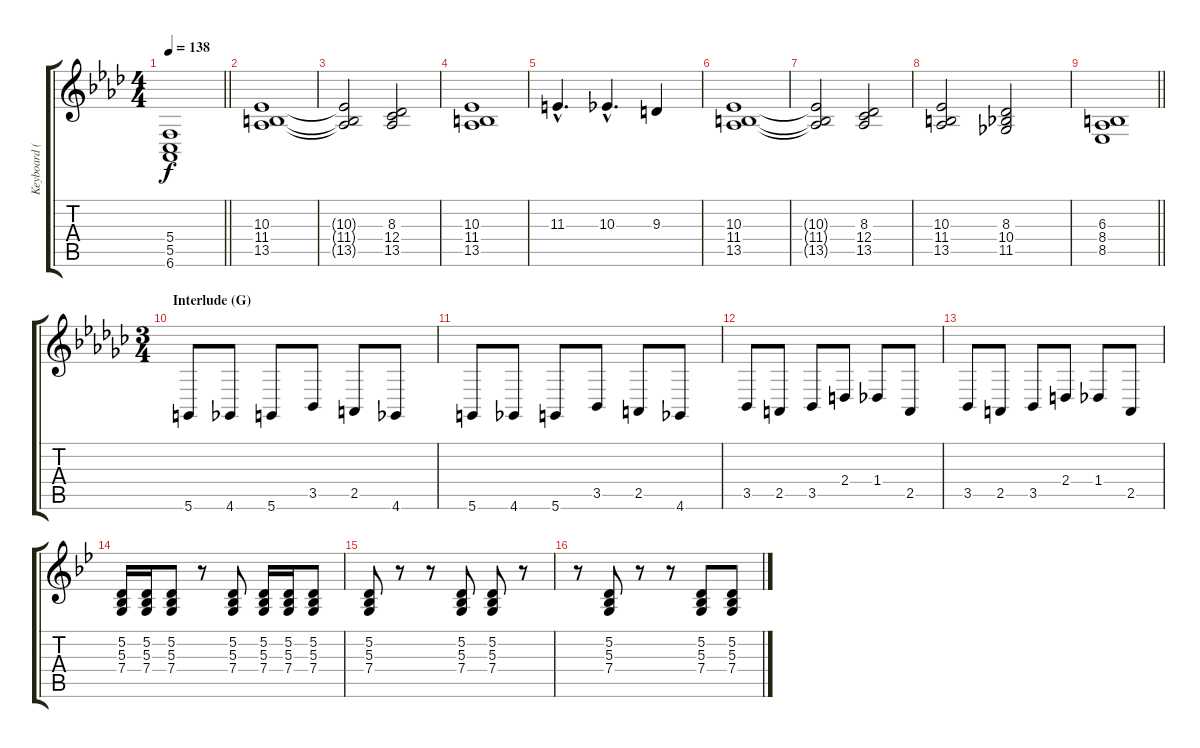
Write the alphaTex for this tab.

\track ("Keyboard (1)" "Keyboard (") {instrument choiraahs}
\staff {score tabs}
\tuning (D4 A3 F3 C3 G2 D2) {hide}
\ts (4 4)
\tempo 138
\clef g2
\barLineRight lightlight
\ks fminor
(5.4 5.5 6.6).1{dy f} |
(10.3 11.4 13.5).1 |
(10.3{t} 11.4{t} 13.5{t}).2 (8.3 12.4 13.5).2 |
(10.3 11.4 13.5).1 |
11.3{hac}.4{d} 10.3{hac}.4{d} 9.3.4 |
(10.3 11.4 13.5).1 |
(10.3{t} 11.4{t} 13.5{t}).2 (8.3 12.4 13.5).2 |
(10.3 11.4 13.5).2 (8.3 10.4 11.5).2 |
\barLineRight lightlight
(6.3 8.4 8.5).1 |
\ts (3 4)
\section ("" "Interlude (G)")
\ks ebminor
5.6.8 4.6.8 5.6.8 3.5.8 2.5.8 4.6.8 |
5.6.8 4.6.8 5.6.8 3.5.8 2.5.8 4.6.8 |
3.5.8 2.5.8 3.5.8 2.4.8 1.4.8 2.5.8 |
3.5.8 2.5.8 3.5.8 2.4.8 1.4.8 2.5.8 |
\ks gminor
(5.2 5.3 7.4).16 (5.2 5.3 7.4).16 (5.2 5.3 7.4).8 r.8 (5.2 5.3 7.4).8 (5.2 5.3 7.4).16 (5.2 5.3 7.4).16 (5.2 5.3 7.4).8 |
(5.2 5.3 7.4).8 r.8 r.8 (5.2 5.3 7.4).8 (5.2 5.3 7.4).8 r.8 |
r.8 (5.2 5.3 7.4).8 r.8 r.8 (5.2 5.3 7.4).8 (5.2 5.3 7.4).8
